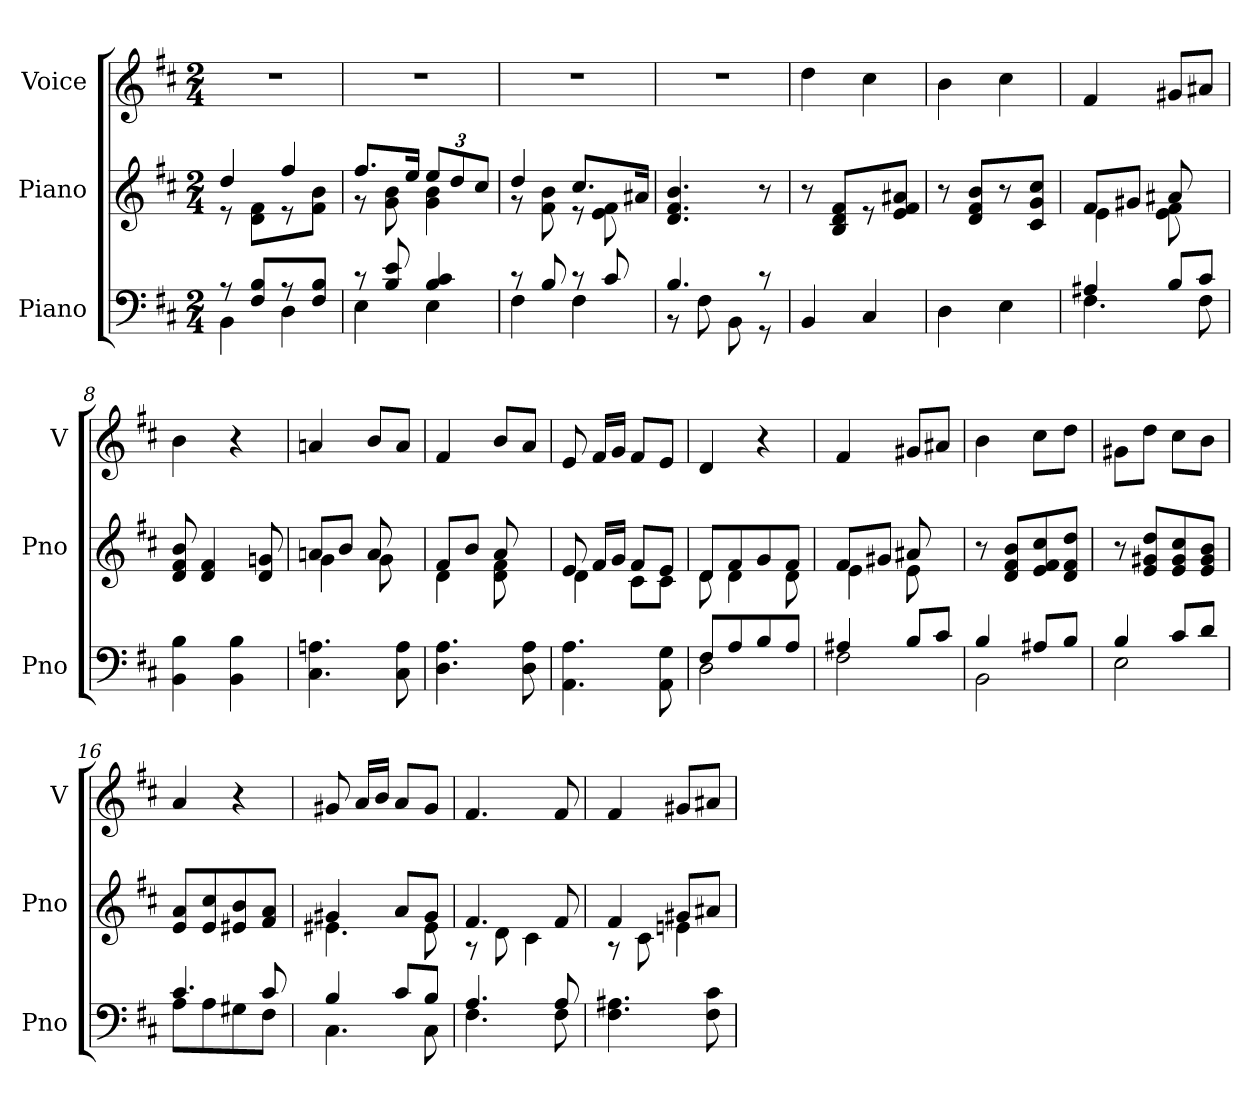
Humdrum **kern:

**kern	**kern	**kern
*part3	*part2	*part1
*staff3	*staff2	*staff1
*I"Piano	*I"Piano	*I"Voice
*I'Pno	*I'Pno	*I'V
*clefF4	*clefG2	*clefG2
*k[f#c#]	*k[f#c#]	*k[f#c#]
*M2/4	*M2/4	*M2/4
*MM60	*MM60	*MM60
=1	=1	=1
*^	*^	*
8r	4BB\	4dd/	8r	2r
8F#/ 8B/L	.	.	8d\ 8f#\L	.
8r	4D\	4ff#/	8r	.
8F#/ 8B/J	.	.	8f#\ 8b\J	.
=2	=2	=2	=2	=2
8r	4E\	8.ff#/L	8r	2r
8B/ 8e/	.	.	8g\ 8b\	.
.	.	16ee/Jk	.	.
4B/ 4c#/	4E\	12ee/L	4g\ 4b\	.
.	.	12dd/	.	.
.	.	12cc#/J	.	.
=3	=3	=3	=3	=3
8r	4F#\	4dd/	8r	2r
8B/	.	.	8f#\ 8b\	.
8r	4F#\	8.cc#/L	8r	.
8c#/	.	.	8e\ 8f#\	.
.	.	16a#X/Jk	.	.
*	*	*v	*v	*
=4	=4	=4	=4
4.B/	8r	4.d/ 4.f#/ 4.b/	2r
.	8F#\	.	.
.	8BB\	.	.
8r	8r	8r	.
*v	*v	*	*
=5	=5	=5
4BB/	8r	4dd\
.	8B/ 8d/ 8f#/L	.
4C#/	8r	4cc#\
.	8e/ 8f#/ 8a#X/J	.
=6	=6	=6
4D\	8r	4b\
.	8d/ 8f#/ 8b/L	.
4E\	8r	4cc#\
.	8c#/ 8g/ 8cc#/J	.
=7	=7	=7
*^	*^	*
4A#X/	4.F#\	8f#/L	4e\	4f#/
.	.	8g#X/J	.	.
8B/L	.	8a#X/	8e\ 8f#\	8g#X/L
8c#/J	8F#\	8ryy	8ryy	8a#X/J
*v	*v	*	*	*
*	*v	*v	*
!!LO:LB:g=z
=8	=8	=8
4BB\ 4B\	8d/ 8f#/ 8b/	4b\
.	4d/ 4f#/	.
4BB\ 4B\	.	4r
.	8d/ 8gn/	.
=9	=9	=9
*	*^	*
4.C#\ 4.An\	8an/L	4g\	4an/
.	8b/J	.	.
.	8a/	8g\	8b/L
8C#\ 8A\	8ryy	8ryy	8a/J
=10	=10	=10	=10
4.D\ 4.A\	8f#/L	4d\	4f#/
.	8b/J	.	.
.	8a/	8d\ 8f#\	8b/L
8D\ 8A\	8ryy	8ryy	8a/J
=11	=11	=11	=11
4.AA\ 4.A\	8e/	4d\	8e/
.	16f#/LL	.	16f#/LL
.	16g/JJ	.	16g/JJ
.	8f#/L	8c#\L	8f#/L
8AA\ 8G\	8e/J	8c#\J	8e/J
=12	=12	=12	=12
*^	*	*	*
8F#/L	2D\	8d/L	8d\	4d/
8A/	.	8f#/	4d\	.
8B/	.	8g/	.	4r
8A/J	.	8f#/J	8d\	.
=13	=13	=13	=13	=13
4A#X/	2F#\	8f#/L	4e\	4f#/
.	.	8g#X/J	.	.
8B/L	.	8a#X/	8e\	8g#X/L
8c#/J	.	8ryy	8ryy	8a#X/J
*	*	*v	*v	*
=14	=14	=14	=14
4B/	2BB\	8r	4b\
.	.	8d/ 8f#/ 8b/L	.
8A#X/L	.	8e/ 8f#/ 8cc#/	8cc#\L
8B/J	.	8d/ 8f#/ 8dd/J	8dd\J
=15	=15	=15	=15
4B/	2E\	8r	8g#X\L
.	.	8e/ 8g#X/ 8dd/L	8dd\J
8c#/L	.	8e/ 8g#/ 8cc#/	8cc#\L
8d/J	.	8e/ 8g#/ 8b/J	8b\J
!!LO:LB:g=z
=16	=16	=16	=16
4.c#/	8A\L	8e/ 8a/L	4a/
.	8A\	8e/ 8cc#/	.
.	8G#X\	8e#X/ 8b/	4r
8c#/	8F#\J	8f#/ 8a/J	.
=17	=17	=17	=17
*	*	*^	*
4B/	4.C#\	4g#X/	4.e#X\	8g#X/
.	.	.	.	16a/LL
.	.	.	.	16b/JJ
8c#/L	.	8a/L	.	8a/L
8B/J	8C#\	8g#/J	8e#\	8g#/J
=18	=18	=18	=18	=18
4.A/	4.F#\	4.f#/	8r	4.f#/
.	.	.	8d\	.
.	.	.	4c#\	.
8A/	8F#\	8f#/	.	8f#/
*v	*v	*	*	*
=19	=19	=19	=19
4.F#\ 4.A#X\	4f#/	8r	4f#/
.	.	8c#\	.
.	8g#X/L	4en\	8g#X/L
8F#\ 8c#\	8a#X/J	.	8a#X/J
*	*v	*v	*
=	=	=
*-	*-	*-
